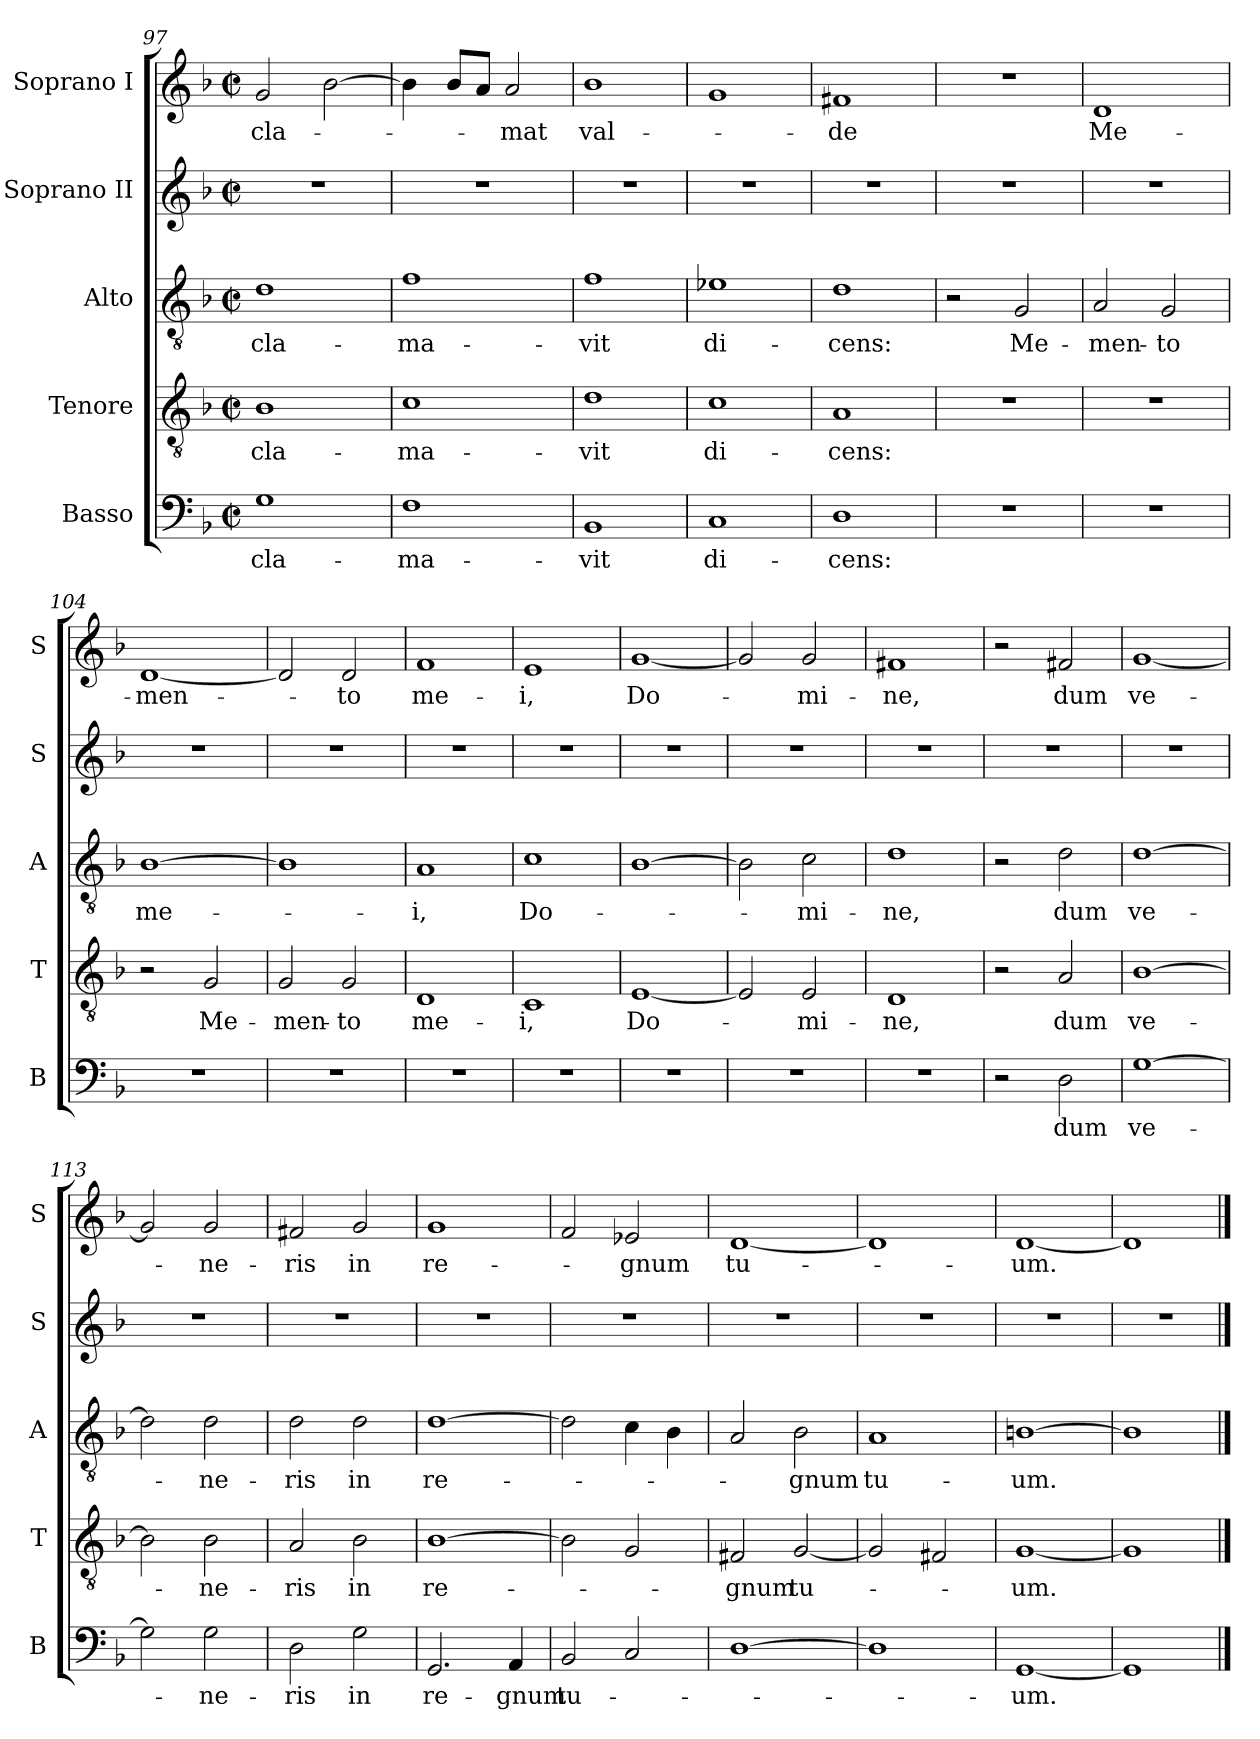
**kern	**text	**kern	**text	**kern	**text	**kern	**kern	**text
*part5	*part5	*part4	*part4	*part3	*part3	*part2	*part1	*part1
*staff5	*staff5	*staff4	*staff4	*staff3	*staff3	*staff2	*staff1	*staff1
*I"Basso	*	*I"Tenore	*	*I"Alto	*	*I"Soprano II	*I"Soprano I	*
*I'B	*	*I'T	*	*I'A	*	*I'S	*I'S	*
*clefF4	*	*clefGv2	*	*clefGv2	*	*clefG2	*clefG2	*
*k[b-]	*	*k[b-]	*	*k[b-]	*	*k[b-]	*k[b-]	*
*M2/2	*	*M2/2	*	*M2/2	*	*M2/2	*M2/2	*
*met(c|)	*	*met(c|)	*	*met(c|)	*	*met(c|)	*met(c|)	*
=97	=97	=97	=97	=97	=97	=97	=97	=97
1G	cla-	1B-	cla-	1d	cla-	1r	2g/	cla-
.	.	.	.	.	.	.	[2b-\	.
=98	=98	=98	=98	=98	=98	=98	=98	=98
1F	-ma-	1c	-ma-	1f	-ma-	1r	4b-\]	.
.	.	.	.	.	.	.	8b-/L	.
.	.	.	.	.	.	.	8a/J	.
.	.	.	.	.	.	.	2a/	-mat
=99	=99	=99	=99	=99	=99	=99	=99	=99
1BB-	-vit	1d	-vit	1f	-vit	1r	1b-	val-
=100	=100	=100	=100	=100	=100	=100	=100	=100
1C	di-	1c	di-	1e-X	di-	1r	1g	.
=101	=101	=101	=101	=101	=101	=101	=101	=101
1D	-cens:	1A	-cens:	1d	-cens:	1r	1f#X	-de
=102	=102	=102	=102	=102	=102	=102	=102	=102
1r	.	1r	.	2r	.	1r	1r	.
.	.	.	.	2G/	Me-	.	.	.
=103	=103	=103	=103	=103	=103	=103	=103	=103
1r	.	1r	.	2A/	-men-	1r	1d	Me-
.	.	.	.	2G/	-to	.	.	.
=104	=104	=104	=104	=104	=104	=104	=104	=104
1r	.	2r	.	[1B-	me-	1r	[1d	-men-
.	.	2G/	Me-	.	.	.	.	.
=105	=105	=105	=105	=105	=105	=105	=105	=105
1r	.	2G/	-men-	1B-]	.	1r	2d/]	.
.	.	2G/	-to	.	.	.	2d/	-to
=106	=106	=106	=106	=106	=106	=106	=106	=106
1r	.	1D	me-	1A	-i,	1r	1f	me-
=107	=107	=107	=107	=107	=107	=107	=107	=107
1r	.	1C	-i,	1c	Do-	1r	1e	-i,
=108	=108	=108	=108	=108	=108	=108	=108	=108
1r	.	[1E	Do-	[1B-	.	1r	[1g	Do-
=109	=109	=109	=109	=109	=109	=109	=109	=109
1r	.	2E/]	.	2B-\]	.	1r	2g/]	.
.	.	2E/	-mi-	2c\	-mi-	.	2g/	-mi-
=110	=110	=110	=110	=110	=110	=110	=110	=110
1r	.	1D	-ne,	1d	-ne,	1r	1f#X	-ne,
=111	=111	=111	=111	=111	=111	=111	=111	=111
2r	.	2r	.	2r	.	1r	2r	.
2D\	dum	2A/	dum	2d\	dum	.	2f#X/	dum
=112	=112	=112	=112	=112	=112	=112	=112	=112
[1G	ve-	[1B-	ve-	[1d	ve-	1r	[1g	ve-
=113	=113	=113	=113	=113	=113	=113	=113	=113
2G\]	.	2B-\]	.	2d\]	.	1r	2g/]	.
2G\	-ne-	2B-\	-ne-	2d\	-ne-	.	2g/	-ne-
=114	=114	=114	=114	=114	=114	=114	=114	=114
2D\	-ris	2A/	-ris	2d\	-ris	1r	2f#X/	-ris
2G\	in	2B-\	in	2d\	in	.	2g/	in
=115	=115	=115	=115	=115	=115	=115	=115	=115
2.GG/	re-	[1B-	re-	[1d	re-	1r	1g	re-
4AA/	-gnum	.	.	.	.	.	.	.
=116	=116	=116	=116	=116	=116	=116	=116	=116
2BB-/	tu-	2B-\]	.	2d\]	.	1r	2f/	.
2C/	.	2G/	.	4c\	.	.	2e-X/	-gnum
.	.	.	.	4B-\	.	.	.	.
=117	=117	=117	=117	=117	=117	=117	=117	=117
[1D	.	2F#X/	-gnum	2A/	.	1r	[1d	tu-
.	.	[2G/	tu-	2B-\	-gnum	.	.	.
=118	=118	=118	=118	=118	=118	=118	=118	=118
1D]	.	2G/]	.	1A	tu-	1r	1d]	.
.	.	2F#X/	.	.	.	.	.	.
=119	=119	=119	=119	=119	=119	=119	=119	=119
[1GG	-um.	[1G	-um.	[1Bn	-um.	1r	[1d	-um.
=120	=120	=120	=120	=120	=120	=120	=120	=120
1GG]	.	1G]	.	1B]	.	1r	1d]	.
==	==	==	==	==	==	==	==	==
*-	*-	*-	*-	*-	*-	*-	*-	*-
